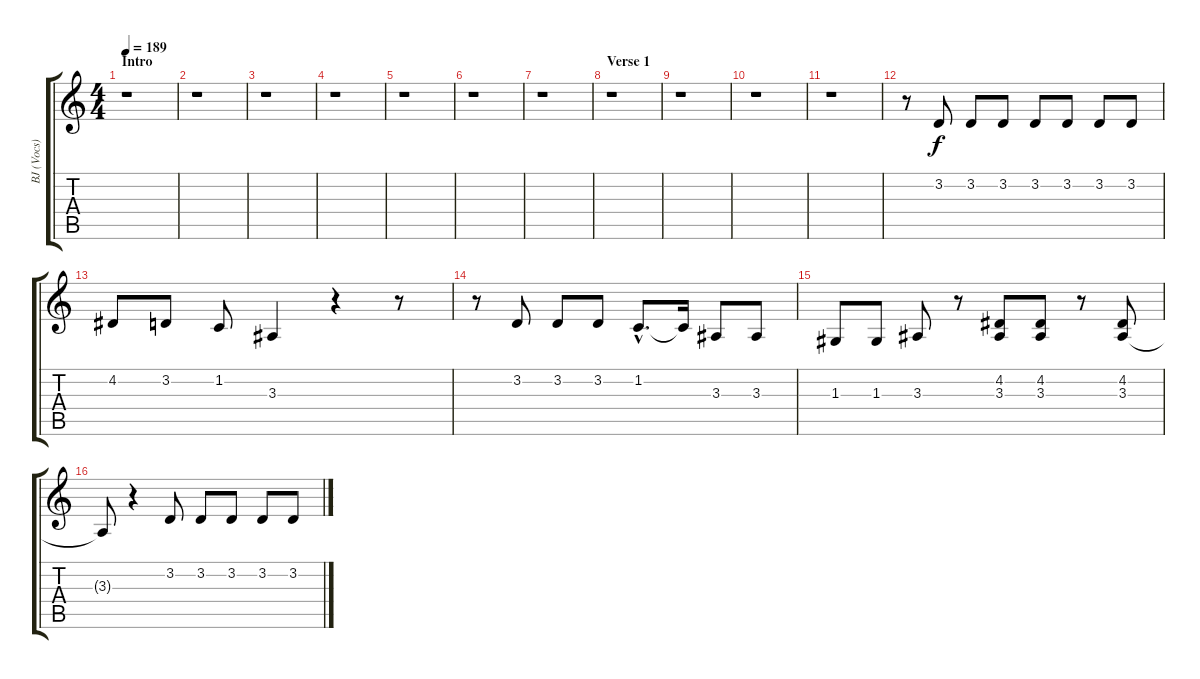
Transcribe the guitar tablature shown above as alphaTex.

\track ("BJ (Vocs) MD (BackVocs)" "BJ (Vocs) ") {instrument tenorsax}
\staff {score tabs}
\tuning (E4 B3 G3 D3 A2 E2) {hide}
\ts (4 4)
\section ("" "Intro")
\tempo 189
\clef g2
\ks c
r.1{dy f instrument tenorsax} |
r.1 |
r.1 |
r.1 |
r.1 |
r.1 |
r.1 |
\section ("" "Verse 1")
r.1 |
r.1 |
r.1 |
r.1 |
r.8 3.2.8 3.2.8 3.2.8 3.2.8 3.2.8 3.2.8 3.2.8 |
4.2.8 3.2.8 1.2.8 3.3.4 r.4 r.8 |
r.8 3.2.8 3.2.8 3.2.8 1.2{hac}.8{d} 1.2{t}.16 3.3.8 3.3.8 |
1.3.8 1.3.8 3.3.8 r.8 (4.2 3.3).8 (4.2 3.3).8 r.8 (4.2 3.3).8 |
3.3{t}.8 r.4 3.2.8 3.2.8 3.2.8 3.2.8 3.2.8
